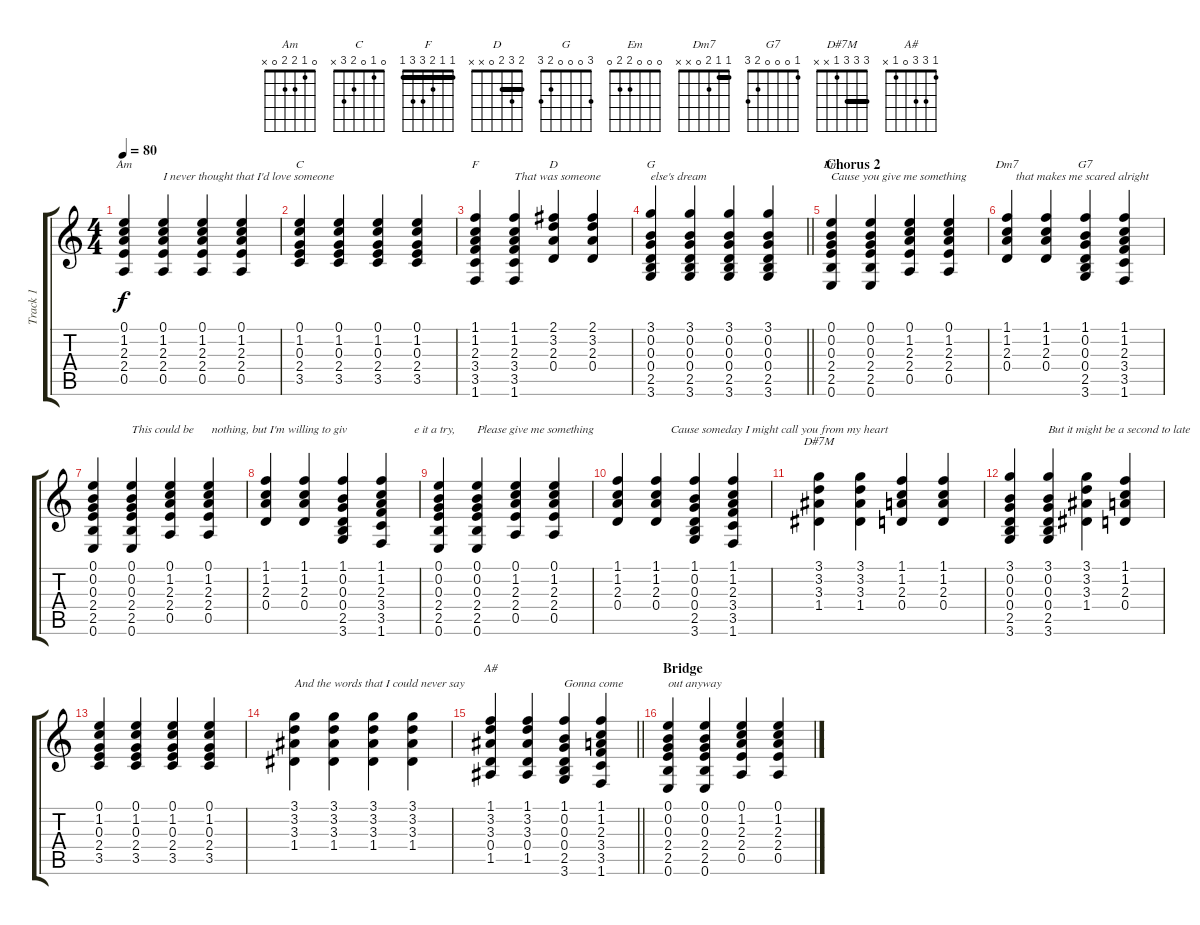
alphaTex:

\track ("Track 1" "Track 1") {instrument acousticguitarsteel}
\staff {score tabs}
\tuning (E4 B3 G3 D3 A2 E2) {hide}
\chord ("Am" 0 1 2 2 0 x)
\chord ("C" 0 1 0 2 3 x)
\chord ("F" 1 1 2 3 3 1) {barre 1}
\chord ("D" 2 3 2 0 x x) {barre 2}
\chord ("G" 3 0 0 0 2 3)
\chord ("Em" 0 0 0 2 2 0)
\chord ("Dm7" 1 1 2 0 x x) {barre 1}
\chord ("G7" 1 0 0 0 2 3)
\chord ("D#7M" 3 3 3 1 x x) {barre 3}
\chord ("A#" 1 3 3 0 1 x)
\ts (4 4)
\tempo 80
\clef g2
\ks c
(0.1 1.2 2.3 2.4 0.5).4{ch "Am" dy f} (0.1 1.2 2.3 2.4 0.5).4{txt "I never thought that I'd love someone"} (0.1 1.2 2.3 2.4 0.5).4 (0.1 1.2 2.3 2.4 0.5).4 |
(0.1 1.2 0.3 2.4 3.5).4{ch "C"} (0.1 1.2 0.3 2.4 3.5).4 (0.1 1.2 0.3 2.4 3.5).4 (0.1 1.2 0.3 2.4 3.5).4 |
(1.1 1.2 2.3 3.4 3.5 1.6).4{ch "F"} (1.1 1.2 2.3 3.4 3.5 1.6).4{txt "That was someone"} (2.1 3.2 2.3 0.4).4{ch "D"} (2.1 3.2 2.3 0.4).4 |
\barLineRight lightlight
(3.1 0.2 0.3 0.4 2.5 3.6).4{ch "G" txt "else's dream"} (3.1 0.2 0.3 0.4 2.5 3.6).4 (3.1 0.2 0.3 0.4 2.5 3.6).4 (3.1 0.2 0.3 0.4 2.5 3.6).4 |
\section ("" "Chorus 2")
(0.1 0.2 0.3 2.4 2.5 0.6).4{ch "Em" txt "Cause you give me something"} (0.1 0.2 0.3 2.4 2.5 0.6).4 (0.1 1.2 2.3 2.4 0.5).4 (0.1 1.2 2.3 2.4 0.5).4 |
(1.1 1.2 2.3 0.4).4{ch "Dm7" txt "   that makes me scared alright"} (1.1 1.2 2.3 0.4).4 (1.1 0.2 0.3 0.4 2.5 3.6).4{ch "G7"} (1.1 1.2 2.3 3.4 3.5 1.6).4 |
(0.1 0.2 0.3 2.4 2.5 0.6).4 (0.1 0.2 0.3 2.4 2.5 0.6).4{txt "This could be      nothing, but I'm willing to giv"} (0.1 1.2 2.3 2.4 0.5).4 (0.1 1.2 2.3 2.4 0.5).4 |
(1.1 1.2 2.3 0.4).4 (1.1 1.2 2.3 0.4).4 (1.1 0.2 0.3 0.4 2.5 3.6).4 (1.1 1.2 2.3 3.4 3.5 1.6).4{txt "           e it a try,"} |
(0.1 0.2 0.3 2.4 2.5 0.6).4 (0.1 0.2 0.3 2.4 2.5 0.6).4{txt "Please give me something"} (0.1 1.2 2.3 2.4 0.5).4 (0.1 1.2 2.3 2.4 0.5).4 |
(1.1 1.2 2.3 0.4).4 (1.1 1.2 2.3 0.4).4{txt "     Cause someday I might call you from my heart"} (1.1 0.2 0.3 0.4 2.5 3.6).4 (1.1 1.2 2.3 3.4 3.5 1.6).4 |
(3.1 3.2 3.3 1.4).4{ch "D#7M"} (3.1 3.2 3.3 1.4).4 (1.1 1.2 2.3 0.4).4 (1.1 1.2 2.3 0.4).4 |
(3.1 0.2 0.3 0.4 2.5 3.6).4 (3.1 0.2 0.3 0.4 2.5 3.6).4{txt "But it might be a second to late"} (3.1 3.2 3.3 1.4).4 (1.1 1.2 2.3 0.4).4 |
(0.1 1.2 0.3 2.4 3.5).4 (0.1 1.2 0.3 2.4 3.5).4 (0.1 1.2 0.3 2.4 3.5).4 (0.1 1.2 0.3 2.4 3.5).4 |
(3.1 3.2 3.3 1.4).4{txt "And the words that I could never say"} (3.1 3.2 3.3 1.4).4 (3.1 3.2 3.3 1.4).4 (3.1 3.2 3.3 1.4).4 |
\barLineRight lightlight
(1.1 3.2 3.3 0.4 1.5).4{ch "A#"} (1.1 3.2 3.3 0.4 1.5).4 (1.1 0.2 0.3 0.4 2.5 3.6).4{txt "Gonna come"} (1.1 1.2 2.3 3.4 3.5 1.6).4 |
\section ("" "Bridge")
(0.1 0.2 0.3 2.4 2.5 0.6).4{txt "out anyway"} (0.1 0.2 0.3 2.4 2.5 0.6).4 (0.1 1.2 2.3 2.4 0.5).4 (0.1 1.2 2.3 2.4 0.5).4
